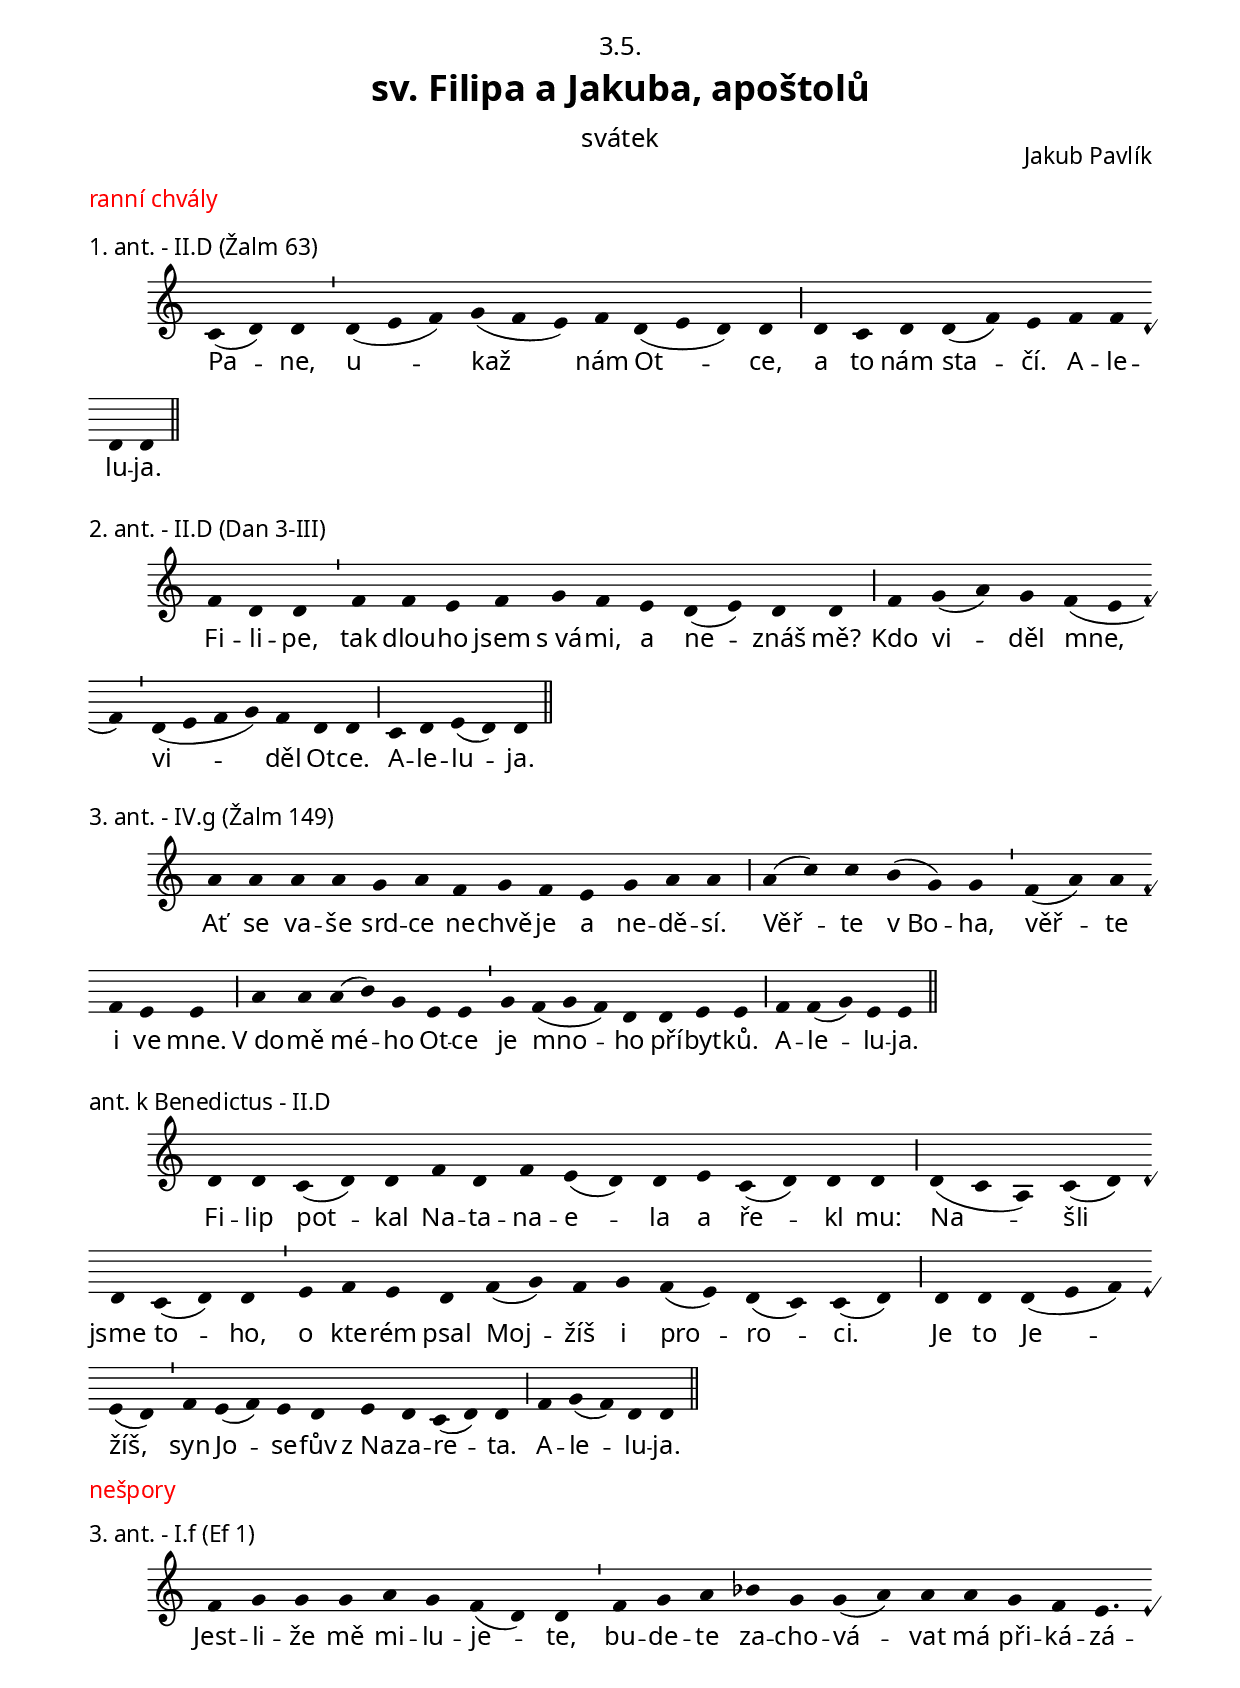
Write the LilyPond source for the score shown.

\version "2.17.5"

\include "../spolecne.ly"

\header {
  title = \markup\titleSvatek 
            "sv. Filipa a Jakuba, apoštolů" 
            "svátek"
            3.5.
  composer = "Jakub Pavlík"
}

\markup {\nadpisHodinka {"ranní chvály"}}

\score {
  \relative c' {
    \choralniRezim
    c4( d) d \barMin d( e f) g( f e) f d( e d) d \barMaior
    d c d d( f) e 
    f f d d \barFinalis
  }
  \addlyrics {
    Pa -- ne,
    u -- kaž nám Ot -- ce,
    a to nám sta -- čí.
    A -- le -- lu -- ja.
  }
  \header {
    quid = "1. ant."
    modus = "II"
    differentia = "D" 
    psalmus = "Žalm 63"
    id = ""
    piece = \markup {\sestavTitulek}
  }
}

\score {
  \relative c' {
    \choralniRezim
    f4 d d \barMin f f e f g f e d( e) d d \barMaior
    f g( a) g f( e f) \barMin d( e f g) f d d \barMaior
    c d e( d) d \barFinalis
  }
  \addlyrics {
    Fi -- li -- pe, tak dlou -- ho jsem s_vá -- mi, a ne -- znáš mě?
    Kdo vi -- děl mne, vi -- děl Ot -- ce.
    A -- le -- lu -- ja.
  }
  \header {
    quid = "2. ant."
    modus = "II"
    differentia = "D" 
    psalmus = "Dan 3-III"
    id = ""
    piece = \markup {\sestavTitulek}
  }
}

\score {
  \relative c'' {
    \choralniRezim
    a4 a a a g a f g f e g a a \barMaior
    a( c) c b( g) g \barMin f( a) a f e e \barMaior
    a a a( b) g e e \barMin g f( g f) d d e e \barMaior
    f f( g) e e \barFinalis
  }
  \addlyrics {
    Ať se va -- še srd -- ce ne -- chvě -- je a ne -- dě -- sí.
    Věř -- te v_Bo -- ha, věř -- te i ve mne.
    V_do -- mě mé -- ho Ot -- ce je mno -- ho pří -- byt -- ků.
    A -- le -- lu -- ja.
  }
  \header {
    quid = "3. ant."
    modus = "IV"
    differentia = "g" 
    psalmus = "Žalm 149"
    id = ""
    piece = \markup {\sestavTitulek}
  }
}

\score {
  \relative c' {
    \choralniRezim
    d4 d c( d) d f d f e( d) d e c( d) d d \barMaior
    d( c a) c( d) d c( d) d \barMin
    e f e d f( g) f g f( e) d( c) c( d) \barMaior
    d d d( e f) e( d) \barMin f e( f) e d e d c( d) d \barMaior
    f g( f) d d \barFinalis
  }
  \addlyrics {
    Fi -- lip pot -- kal Na -- ta -- na -- e -- la
    a ře -- kl mu:
    Na -- šli jsme to -- ho,
    o kte -- rém psal Moj -- žíš i pro -- ro -- ci.
    Je to Je -- žíš, syn Jo -- se -- fův z_Na -- za -- re -- ta.
    A -- le -- lu -- ja.
  }
  \header {
    quid = "ant. k Benedictus"
    modus = "II"
    differentia = "D" 
    psalmus = ""
    id = ""
    piece = \markup {\sestavTitulekBezZalmu}
  }
}

\markup {\nadpisHodinka {"nešpory"}}

\score {
  \relative c' {
    \choralniRezim
    
  }
  \addlyrics {
    Fi -- li -- pe,
    kdo vi -- děl mne, vi -- děl Ot -- ce.
    A -- le -- lu -- ja.
  }
  \header {
    quid = "1. ant."
    modus = ""
    differentia = "" 
    psalmus = "Žalm 116-II"
    id = ""
    piece = \markup {\sestavTitulek}
  }
}

\score {
  \relative c' {
    \choralniRezim
    
  }
  \addlyrics {
    Kdy -- bys -- te zna -- li mne,
    zna -- li bys -- te i mé -- ho Ot -- ce.
    Ny -- ní už ho zná -- te a vi -- dě -- li jste ho.
    A -- le -- lu -- ja.
  }
  \header {
    quid = "2. ant."
    modus = ""
    differentia = "" 
    psalmus = "Žalm 126"
    id = ""
    piece = \markup {\sestavTitulek}
  }
}

\score {
  \relative c' {
    \choralniRezim
    f4 g g g a g f( d) d \barMin 
    f g a bes g g( a) a a g f e4. e \barMin
    d4 f e d \barFinalis
  }
  \addlyrics {
    Jest -- li -- že mě mi -- lu -- je -- te,
    bu -- de -- te za -- cho -- vá -- vat má při -- ká -- zá -- ní.
    A -- le -- lu -- ja.
  }
  \header {
    quid = "3. ant."
    modus = "I"
    differentia = "f" 
    psalmus = "Ef 1"
    id = ""
    fons = ""
    fial = "antifony/tyden4_5ctvrtek.ly#up-ant1"
    piece = \markup {\sestavTitulek}
  }
}

\score {
  \relative c' {
    \choralniRezim
    
  }
  \addlyrics {
    Zů -- sta -- ne -- te -li ve mně
    a zů -- sta -- nou -li ve vás mo -- je slo -- va,
    mů -- že -- te pro -- sit, oč chce -- te,
    a do -- sta -- ne -- te to.
    A -- le -- lu -- ja.
  }
  \header {
    quid = "ant. k Magnificat"
    modus = ""
    differentia = "" 
    psalmus = ""
    id = ""
    piece = \markup {\sestavTitulekBezZalmu}
  }
}